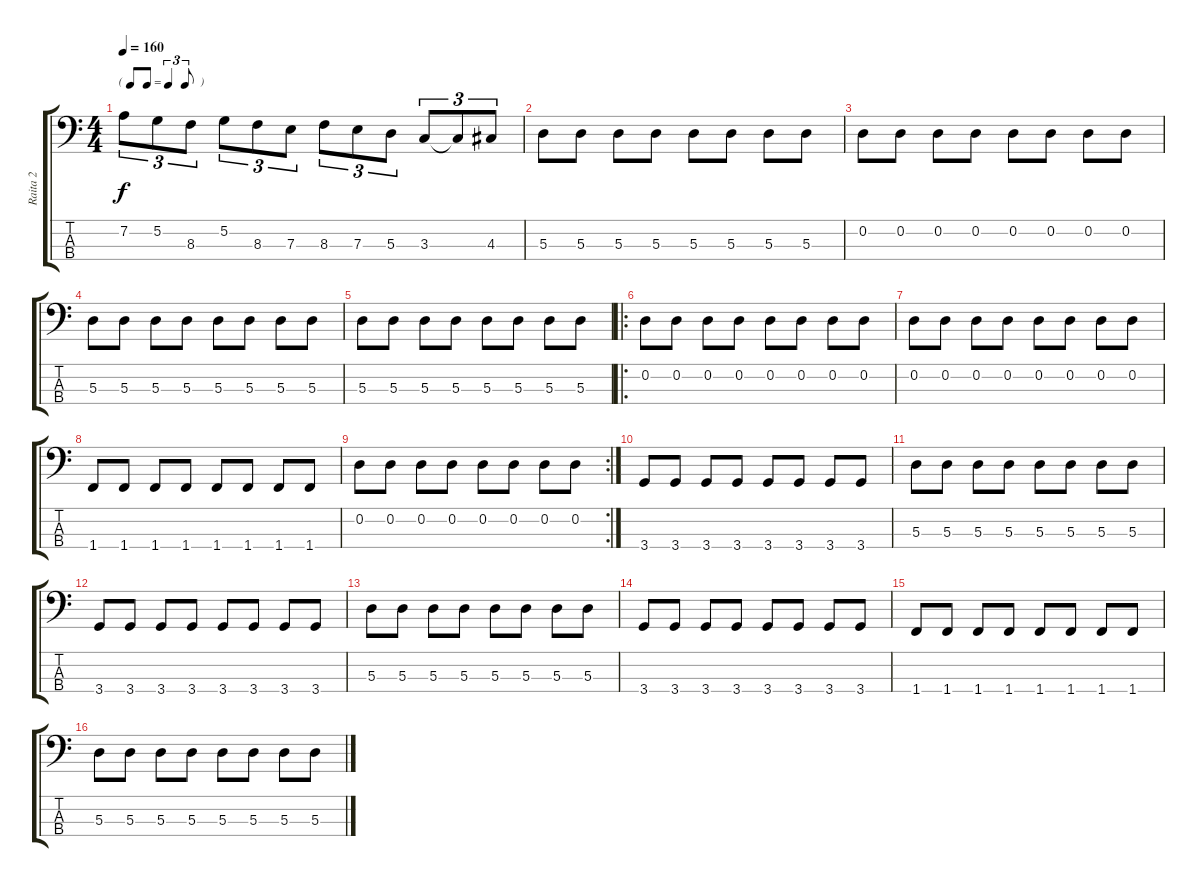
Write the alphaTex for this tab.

\track ("Raita 2" "Raita 2") {instrument electricbassfinger}
\staff {score tabs}
\tuning (G2 D2 A1 E1) {hide}
\ts (4 4)
\tf triplet8th
\tempo 160
\clef f4
\ks c
7.2.8{tu (3 2) dy f} 5.2.8{tu (3 2)} 8.3.8{tu (3 2)} 5.2.8{tu (3 2)} 8.3.8{tu (3 2)} 7.3.8{tu (3 2)} 8.3.8{tu (3 2)} 7.3.8{tu (3 2)} 5.3.8{tu (3 2)} 3.3.8{tu (3 2)} 3.3{t}.8{tu (3 2)} 4.3.8{tu (3 2)} |
5.3.8 5.3.8 5.3.8 5.3.8 5.3.8 5.3.8 5.3.8 5.3.8 |
0.2.8 0.2.8 0.2.8 0.2.8 0.2.8 0.2.8 0.2.8 0.2.8 |
5.3.8 5.3.8 5.3.8 5.3.8 5.3.8 5.3.8 5.3.8 5.3.8 |
5.3.8 5.3.8 5.3.8 5.3.8 5.3.8 5.3.8 5.3.8 5.3.8 |
\ro
0.2.8 0.2.8 0.2.8 0.2.8 0.2.8 0.2.8 0.2.8 0.2.8 |
0.2.8 0.2.8 0.2.8 0.2.8 0.2.8 0.2.8 0.2.8 0.2.8 |
1.4.8 1.4.8 1.4.8 1.4.8 1.4.8 1.4.8 1.4.8 1.4.8 |
\rc 2
0.2.8 0.2.8 0.2.8 0.2.8 0.2.8 0.2.8 0.2.8 0.2.8 |
3.4.8 3.4.8 3.4.8 3.4.8 3.4.8 3.4.8 3.4.8 3.4.8 |
5.3.8 5.3.8 5.3.8 5.3.8 5.3.8 5.3.8 5.3.8 5.3.8 |
3.4.8 3.4.8 3.4.8 3.4.8 3.4.8 3.4.8 3.4.8 3.4.8 |
5.3.8 5.3.8 5.3.8 5.3.8 5.3.8 5.3.8 5.3.8 5.3.8 |
3.4.8 3.4.8 3.4.8 3.4.8 3.4.8 3.4.8 3.4.8 3.4.8 |
1.4.8 1.4.8 1.4.8 1.4.8 1.4.8 1.4.8 1.4.8 1.4.8 |
5.3.8 5.3.8 5.3.8 5.3.8 5.3.8 5.3.8 5.3.8 5.3.8
